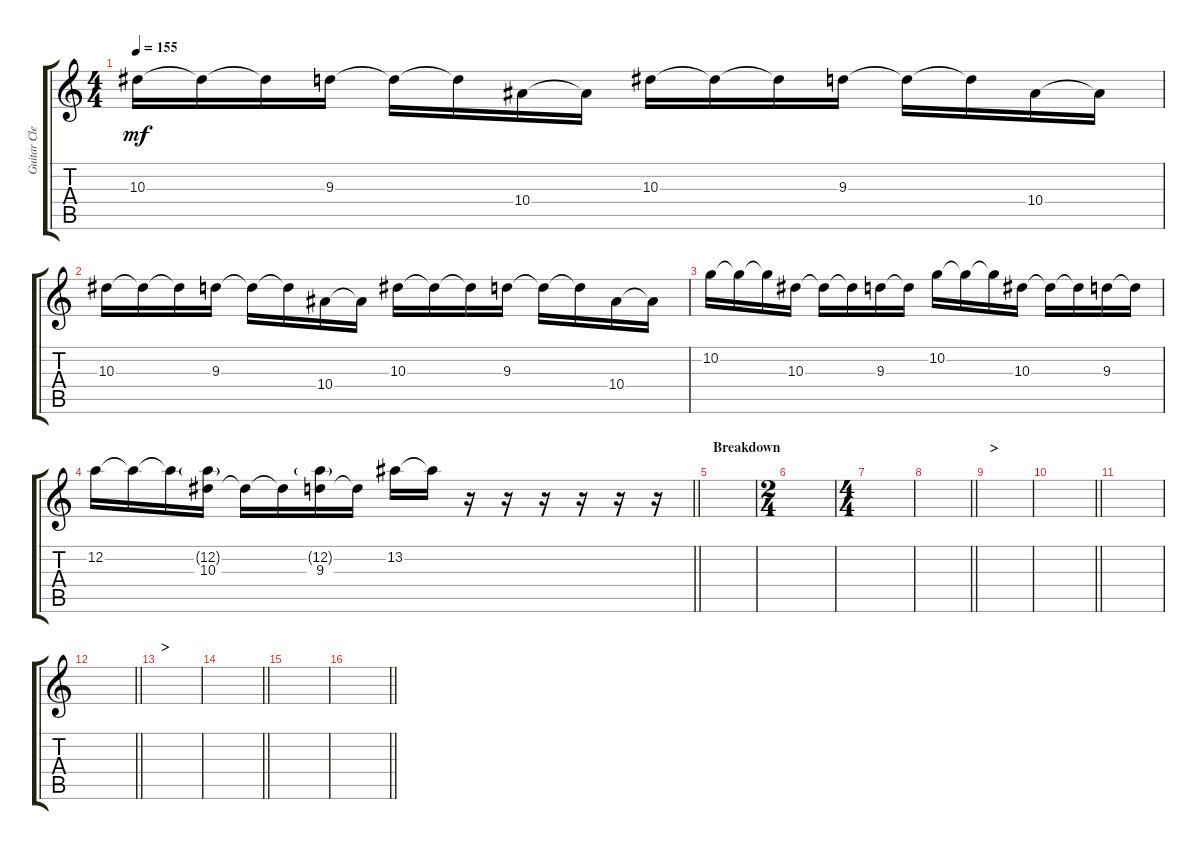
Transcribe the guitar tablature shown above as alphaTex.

\track ("Guitar Clean 1" "Guitar Cle") {instrument electricguitarclean}
\staff {score tabs}
\tuning (D4 A3 F3 C3 G2 C2) {hide}
\ts (4 4)
\tempo 155
\clef g2
\ks c
10.3.16{dy mf} 10.3{t}.16 10.3{t}.16 9.3.16 9.3{t}.16 9.3{t}.16 10.4.16 10.4{t}.16 10.3.16 10.3{t}.16 10.3{t}.16 9.3.16 9.3{t}.16 9.3{t}.16 10.4.16 10.4{t}.16 |
10.3.16 10.3{t}.16 10.3{t}.16 9.3.16 9.3{t}.16 9.3{t}.16 10.4.16 10.4{t}.16 10.3.16 10.3{t}.16 10.3{t}.16 9.3.16 9.3{t}.16 9.3{t}.16 10.4.16 10.4{t}.16 |
10.2.16 10.2{t}.16 10.2{t}.16 10.3.16 10.3{t}.16 10.3{t}.16 9.3.16 9.3{t}.16 10.2.16 10.2{t}.16 10.2{t}.16 10.3.16 10.3{t}.16 10.3{t}.16 9.3.16 9.3{t}.16 |
\barLineRight lightlight
12.2.16 12.2{t}.16 12.2{t}.16 (12.2{g} 10.3).16 10.3{t}.16 10.3{t}.16 (12.2{g} 9.3).16 9.3{t}.16 13.2.16 13.2{t}.16 r.16 r.16 r.16 r.16 r.16 r.16 |
\section ("" "Breakdown")
|
\ts (2 4)
|
\ts (4 4)
|
\barLineRight lightlight
|
\section ("" ">")
|
\barLineRight lightlight
|
|
\barLineRight lightlight
|
\section ("" ">")
|
\barLineRight lightlight
|
|
\barLineRight lightlight
